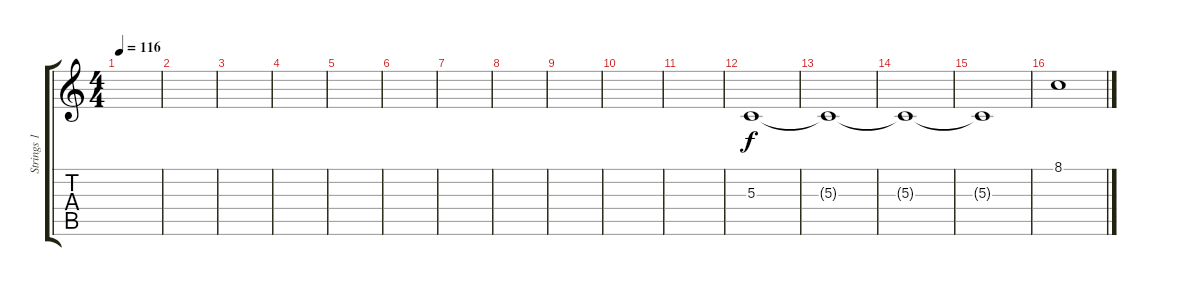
\track ("Strings 1" "Strings 1") {instrument stringensemble1}
\staff {score tabs}
\tuning (E4 B3 G3 D3 A2 E2) {hide}
\ts (4 4)
\tempo 116
\clef g2
\ks c
|
|
|
|
|
|
|
|
|
|
|
5.3.1{volume 16} |
5.3{t}.1 |
5.3{t}.1 |
5.3{t}.1 |
8.1.1
